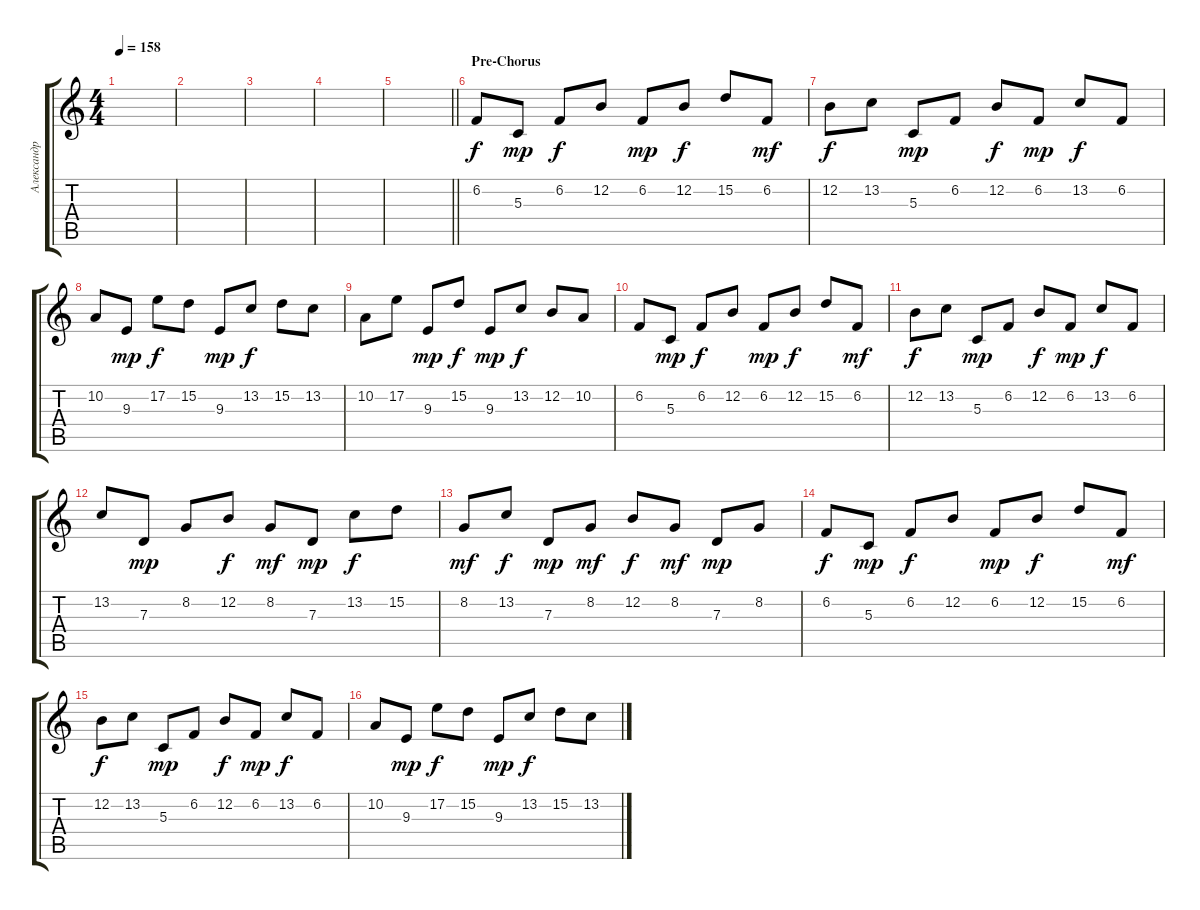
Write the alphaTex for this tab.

\track ("Александр \"Wish\" Андрюхин" "Александр ") {instrument piccolo}
\staff {score tabs}
\tuning (E4 B3 G3 D3 A2 E2) {hide}
\ts (4 4)
\tempo 158
\clef g2
\ks c
|
|
|
|
\barLineRight lightlight
|
\section ("" "Pre-Chorus")
6.2.8 5.3.8{dy mp} 6.2.8{dy f} 12.2.8 6.2.8{dy mp} 12.2.8{dy f} 15.2.8 6.2.8{dy mf} |
12.2.8{dy f} 13.2.8 5.3.8{dy mp} 6.2.8 12.2.8{dy f} 6.2.8{dy mp} 13.2.8{dy f} 6.2.8 |
10.2.8 9.3.8{dy mp} 17.2.8{dy f} 15.2.8 9.3.8{dy mp} 13.2.8{dy f} 15.2.8 13.2.8 |
10.2.8 17.2.8 9.3.8{dy mp} 15.2.8{dy f} 9.3.8{dy mp} 13.2.8{dy f} 12.2.8 10.2.8 |
6.2.8 5.3.8{dy mp} 6.2.8{dy f} 12.2.8 6.2.8{dy mp} 12.2.8{dy f} 15.2.8 6.2.8{dy mf} |
12.2.8{dy f} 13.2.8 5.3.8{dy mp} 6.2.8 12.2.8{dy f} 6.2.8{dy mp} 13.2.8{dy f} 6.2.8 |
13.2.8 7.3.8{dy mp} 8.2.8 12.2.8{dy f} 8.2.8{dy mf} 7.3.8{dy mp} 13.2.8{dy f} 15.2.8 |
8.2.8{dy mf} 13.2.8{dy f} 7.3.8{dy mp} 8.2.8{dy mf} 12.2.8{dy f} 8.2.8{dy mf} 7.3.8{dy mp} 8.2.8 |
6.2.8{dy f} 5.3.8{dy mp} 6.2.8{dy f} 12.2.8 6.2.8{dy mp} 12.2.8{dy f} 15.2.8 6.2.8{dy mf} |
12.2.8{dy f} 13.2.8 5.3.8{dy mp} 6.2.8 12.2.8{dy f} 6.2.8{dy mp} 13.2.8{dy f} 6.2.8 |
10.2.8 9.3.8{dy mp} 17.2.8{dy f} 15.2.8 9.3.8{dy mp} 13.2.8{dy f} 15.2.8 13.2.8
